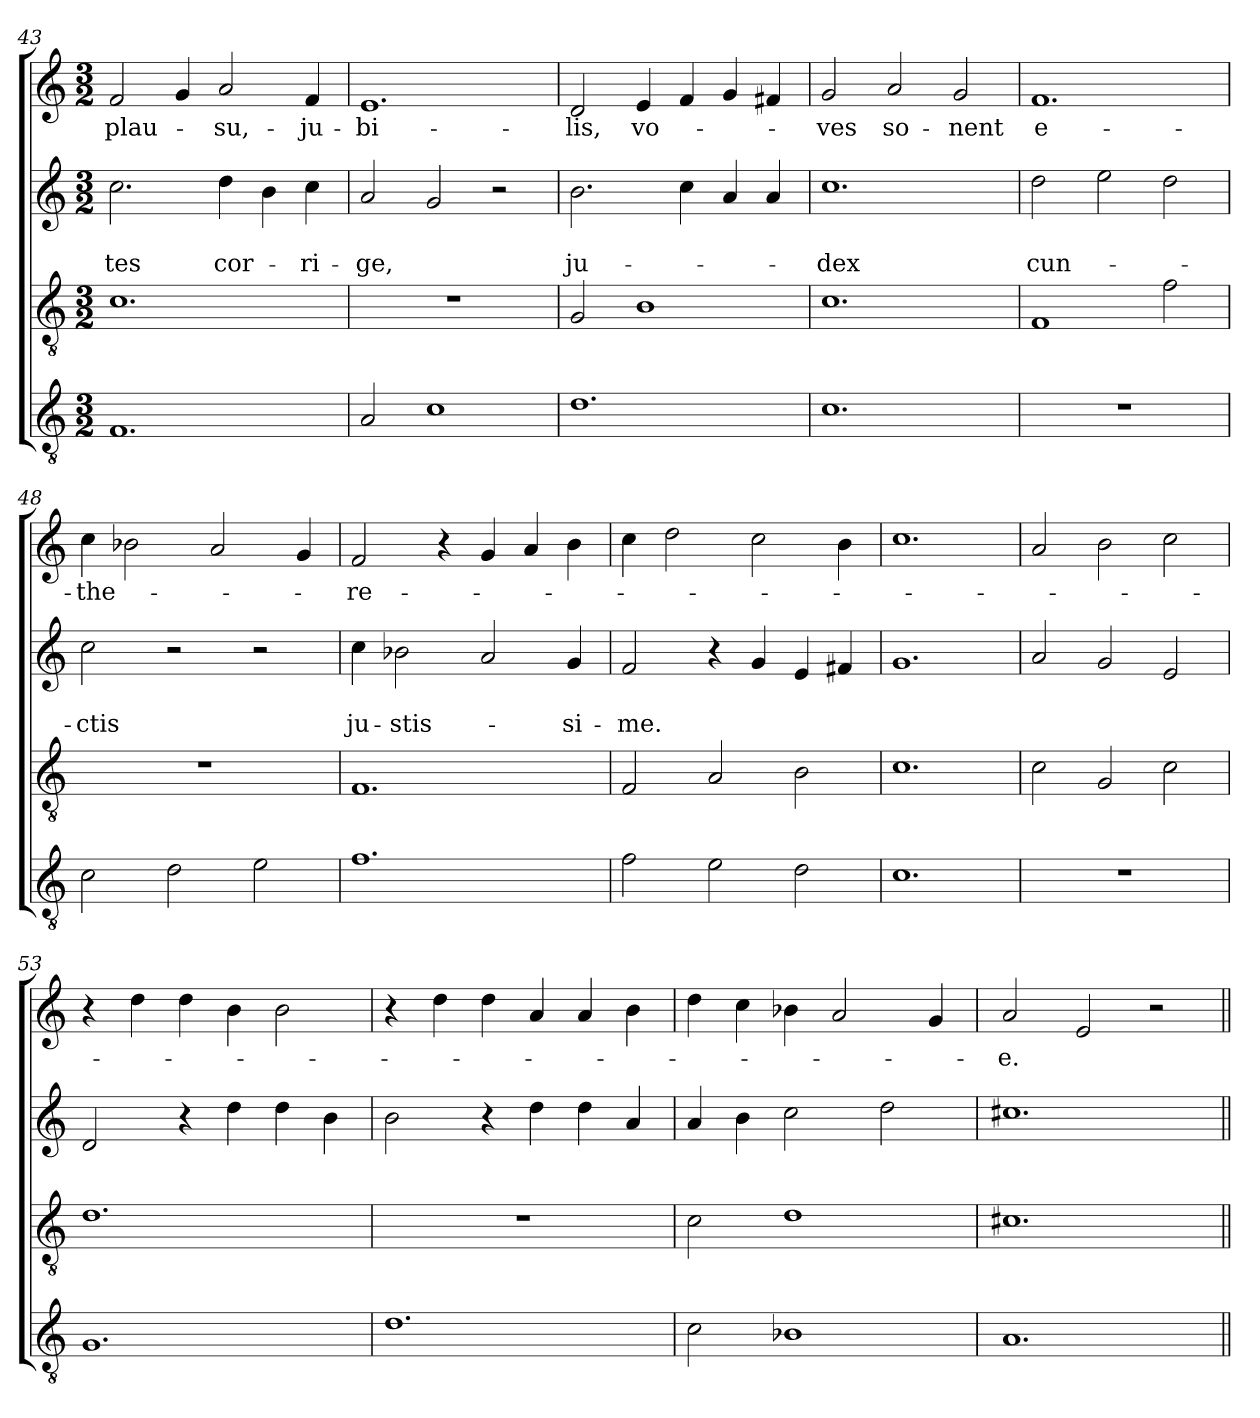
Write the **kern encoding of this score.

**kern	**kern	**kern	**text	**text	**kern	**text
*part4	*part3	*part2	*part2	*part2	*part1	*part1
*staff4	*staff3	*staff2	*staff2	*staff2	*staff1	*staff1
!!LO:LB:g=z
*clefGv2	*clefGv2	*clefG2	*	*	*clefG2	*
*k[]	*k[]	*k[]	*	*	*k[]	*
*C:	*C:	*C:	*	*	*C:	*
*M3/2	*M3/2	*M3/2	*	*	*M3/2	*
=43	=43	=43	=43	=43	=43	=43
1.F	1.c	2.cc\	.	-tes	2f/	plau-
.	.	.	.	.	4g/	.
.	.	4dd\	.	cor-	2a/	-su,-
.	.	4b\	.	.	.	.
.	.	4cc\	.	-ri-	4f/	-ju-
=44	=44	=44	=44	=44	=44	=44
2A/	1.r	2a/	.	-ge,	1.e	-bi-
1c	.	2g/	.	.	.	.
.	.	2r	.	.	.	.
=45	=45	=45	=45	=45	=45	=45
1.d	2G/	2.b\	.	ju-	2d/	-lis,
.	1B	.	.	.	4e/	vo-
.	.	4cc\	.	.	4f/	.
.	.	4a/	.	.	4g/	.
.	.	4a/	.	.	4f#/	.
=46	=46	=46	=46	=46	=46	=46
1.c	1.c	1.cc	.	-dex	2g/	-ves
.	.	.	.	.	2a/	so-
.	.	.	.	.	2g/	-nent
=47	=47	=47	=47	=47	=47	=47
1.r	1F	2dd\	.	cun-	1.f	e-
.	.	2ee\	.	.	.	.
.	2f\	2dd\	.	.	.	.
=48	=48	=48	=48	=48	=48	=48
2c\	1.r	2cc\	.	-ctis	4cc\	-the-
.	.	.	.	.	2b-\	.
2d\	.	2r	.	.	.	.
.	.	.	.	.	2a/	.
2e\	.	2r	.	.	.	.
.	.	.	.	.	4g/	.
!!LO:PB:g=z
=49	=49	=49	=49	=49	=49	=49
1.f	1.F	4cc\	.	ju-	2f/	-re-
.	.	2b-\	.	-stis-	.	.
.	.	.	.	.	4r	.
.	.	2a/	.	.	4g/	.
.	.	.	.	.	4a/	.
.	.	4g/	.	-si-	4b\	.
=50	=50	=50	=50	=50	=50	=50
2f\	2F/	2f/	.	-me.	4cc\	.
.	.	.	.	.	2dd\	.
2e\	2A/	4r	.	.	.	.
.	.	4g/	.	.	2cc\	.
2d\	2B\	4e/	.	.	.	.
.	.	4f#/	.	.	4b\	.
=51	=51	=51	=51	=51	=51	=51
1.c	1.c	1.g	.	.	1.cc	.
=52	=52	=52	=52	=52	=52	=52
1.r	2c\	2a/	.	.	2a/	.
.	2G/	2g/	.	.	2b\	.
.	2c\	2e/	.	.	2cc\	.
=53	=53	=53	=53	=53	=53	=53
1.G	1.d	2d/	.	.	4r	.
.	.	.	.	.	4dd\	.
.	.	4r	.	.	4dd\	.
.	.	4dd\	.	.	4b\	.
.	.	4dd\	.	.	2b\	.
.	.	4b\	.	.	.	.
=54	=54	=54	=54	=54	=54	=54
1.d	1.r	2b\	.	.	4r	.
.	.	.	.	.	4dd\	.
.	.	4r	.	.	4dd\	.
.	.	4dd\	.	.	4a/	.
.	.	4dd\	.	.	4a/	.
.	.	4a/	.	.	4b\	.
!!LO:LB:g=z
=55	=55	=55	=55	=55	=55	=55
2c\	2c\	4a/	.	.	4dd\	.
.	.	4b\	.	.	4cc\	.
1B-X	1d	2cc\	.	.	4b-\	.
.	.	.	.	.	2a/	.
.	.	2dd\	.	.	.	.
.	.	.	.	.	4g/	.
=56	=56	=56	=56	=56	=56	=56
1.A	1.c#	1.cc#X	.	.	2a/	-e.
.	.	.	.	.	2e/	.
.	.	.	.	.	2r	.
=||	=||	=||	=||	=||	=||	=||
*-	*-	*-	*-	*-	*-	*-
